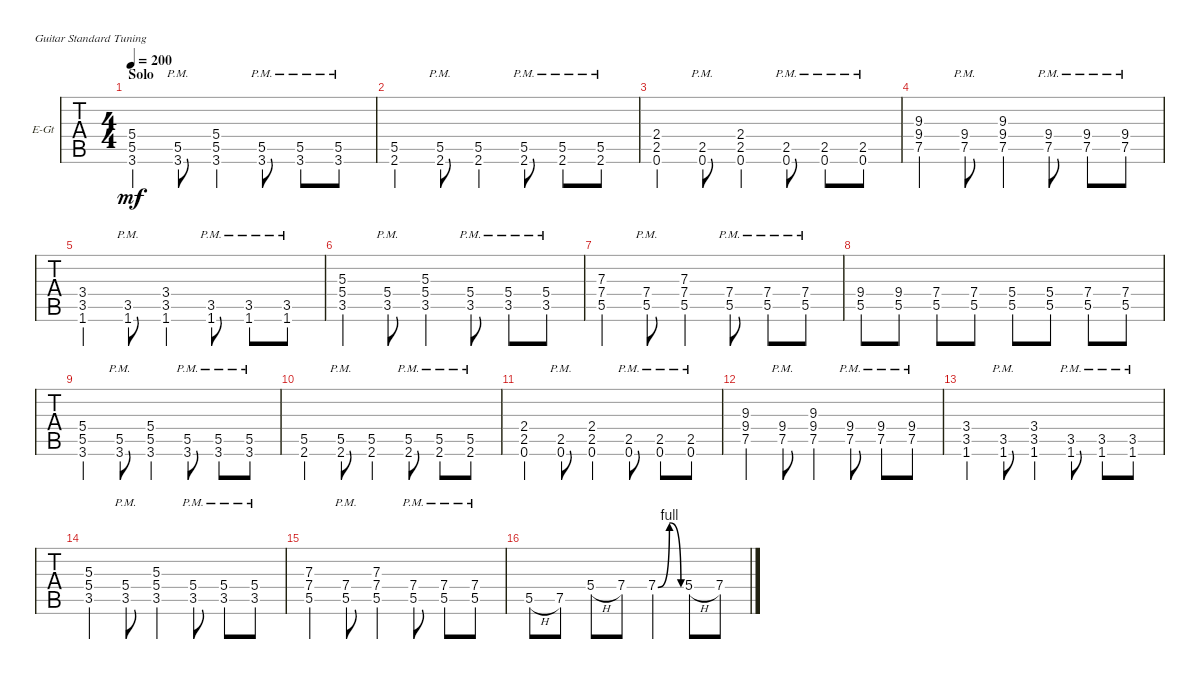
\defaultSystemsLayout 4
\bracketExtendMode groupsimilarinstruments
\firstSystemTrackNameOrientation horizontal
\otherSystemsTrackNameOrientation horizontal
\track ("Cole Train" "E-Gt") {instrument distortionguitar}
\staff {tabs}
\tuning (E4 B3 G3 D3 A2 E2)
\ts (4 4)
\section ("" "Solo")
\tempo 200
\clef g2
\ks c
(3.6 5.5 5.4).4{dy mf} (3.6{pm} 5.5{pm}).8 (3.6 5.5 5.4).4 (3.6{pm} 5.5{pm}).8 (3.6{pm} 5.5{pm}).8 (3.6{pm} 5.5{pm}).8 |
(2.6 5.5).4 (2.6{pm} 5.5{pm}).8 (2.6 5.5).4 (2.6{pm} 5.5{pm}).8 (2.6{pm} 5.5{pm}).8 (2.6{pm} 5.5{pm}).8 |
(0.6 2.5 2.4).4 (0.6{pm} 2.5{pm}).8 (0.6 2.5 2.4).4 (0.6{pm} 2.5{pm}).8 (0.6{pm} 2.5{pm}).8 (0.6{pm} 2.5{pm}).8 |
(7.5 9.4 9.3).4 (7.5{pm} 9.4{pm}).8 (9.4 7.5 9.3).4 (7.5{pm} 9.4{pm}).8 (7.5{pm} 9.4{pm}).8 (7.5{pm} 9.4{pm}).8 |
(1.6 3.5 3.4).4 (1.6{pm} 3.5{pm}).8 (1.6 3.5 3.4).4 (1.6{pm} 3.5{pm}).8 (1.6{pm} 3.5{pm}).8 (1.6{pm} 3.5{pm}).8 |
(3.5 5.4 5.3).4 (3.5{pm} 5.4{pm}).8 (5.4 3.5 5.3).4 (3.5{pm} 5.4{pm}).8 (3.5{pm} 5.4{pm}).8 (3.5{pm} 5.4{pm}).8 |
(5.5 7.4 7.3).4 (5.5{pm} 7.4{pm}).8 (7.4 5.5 7.3).4 (5.5{pm} 7.4{pm}).8 (5.5{pm} 7.4{pm}).8 (5.5{pm} 7.4{pm}).8 |
(5.5 9.4).8 (5.5 9.4).8 (5.5 7.4).8 (5.5 7.4).8 (5.5 5.4).8 (5.5 5.4).8 (5.5 7.4).8 (5.5 7.4).8 |
(3.6 5.5 5.4).4 (3.6{pm} 5.5{pm}).8 (3.6 5.5 5.4).4 (3.6{pm} 5.5{pm}).8 (3.6{pm} 5.5{pm}).8 (3.6{pm} 5.5{pm}).8 |
(2.6 5.5).4 (2.6{pm} 5.5{pm}).8 (2.6 5.5).4 (2.6{pm} 5.5{pm}).8 (2.6{pm} 5.5{pm}).8 (2.6{pm} 5.5{pm}).8 |
(0.6 2.5 2.4).4 (0.6{pm} 2.5{pm}).8 (0.6 2.5 2.4).4 (0.6{pm} 2.5{pm}).8 (0.6{pm} 2.5{pm}).8 (0.6{pm} 2.5{pm}).8 |
(7.5 9.4 9.3).4 (7.5{pm} 9.4{pm}).8 (9.4 7.5 9.3).4 (7.5{pm} 9.4{pm}).8 (7.5{pm} 9.4{pm}).8 (7.5{pm} 9.4{pm}).8 |
(1.6 3.5 3.4).4 (1.6{pm} 3.5{pm}).8 (1.6 3.5 3.4).4 (1.6{pm} 3.5{pm}).8 (1.6{pm} 3.5{pm}).8 (1.6{pm} 3.5{pm}).8 |
(3.5 5.4 5.3).4 (3.5{pm} 5.4{pm}).8 (5.4 3.5 5.3).4 (3.5{pm} 5.4{pm}).8 (3.5{pm} 5.4{pm}).8 (3.5{pm} 5.4{pm}).8 |
(5.5 7.4 7.3).4 (5.5{pm} 7.4{pm}).8 (7.4 5.5 7.3).4 (5.5{pm} 7.4{pm}).8 (5.5{pm} 7.4{pm}).8 (5.5{pm} 7.4{pm}).8 |
5.5{h}.8 7.5.8 5.4{h}.8 7.4.8 7.4{be (bendrelease 0 0 10.2 4 20.4 4 30 0)}.4 5.4{h}.8 7.4.8
